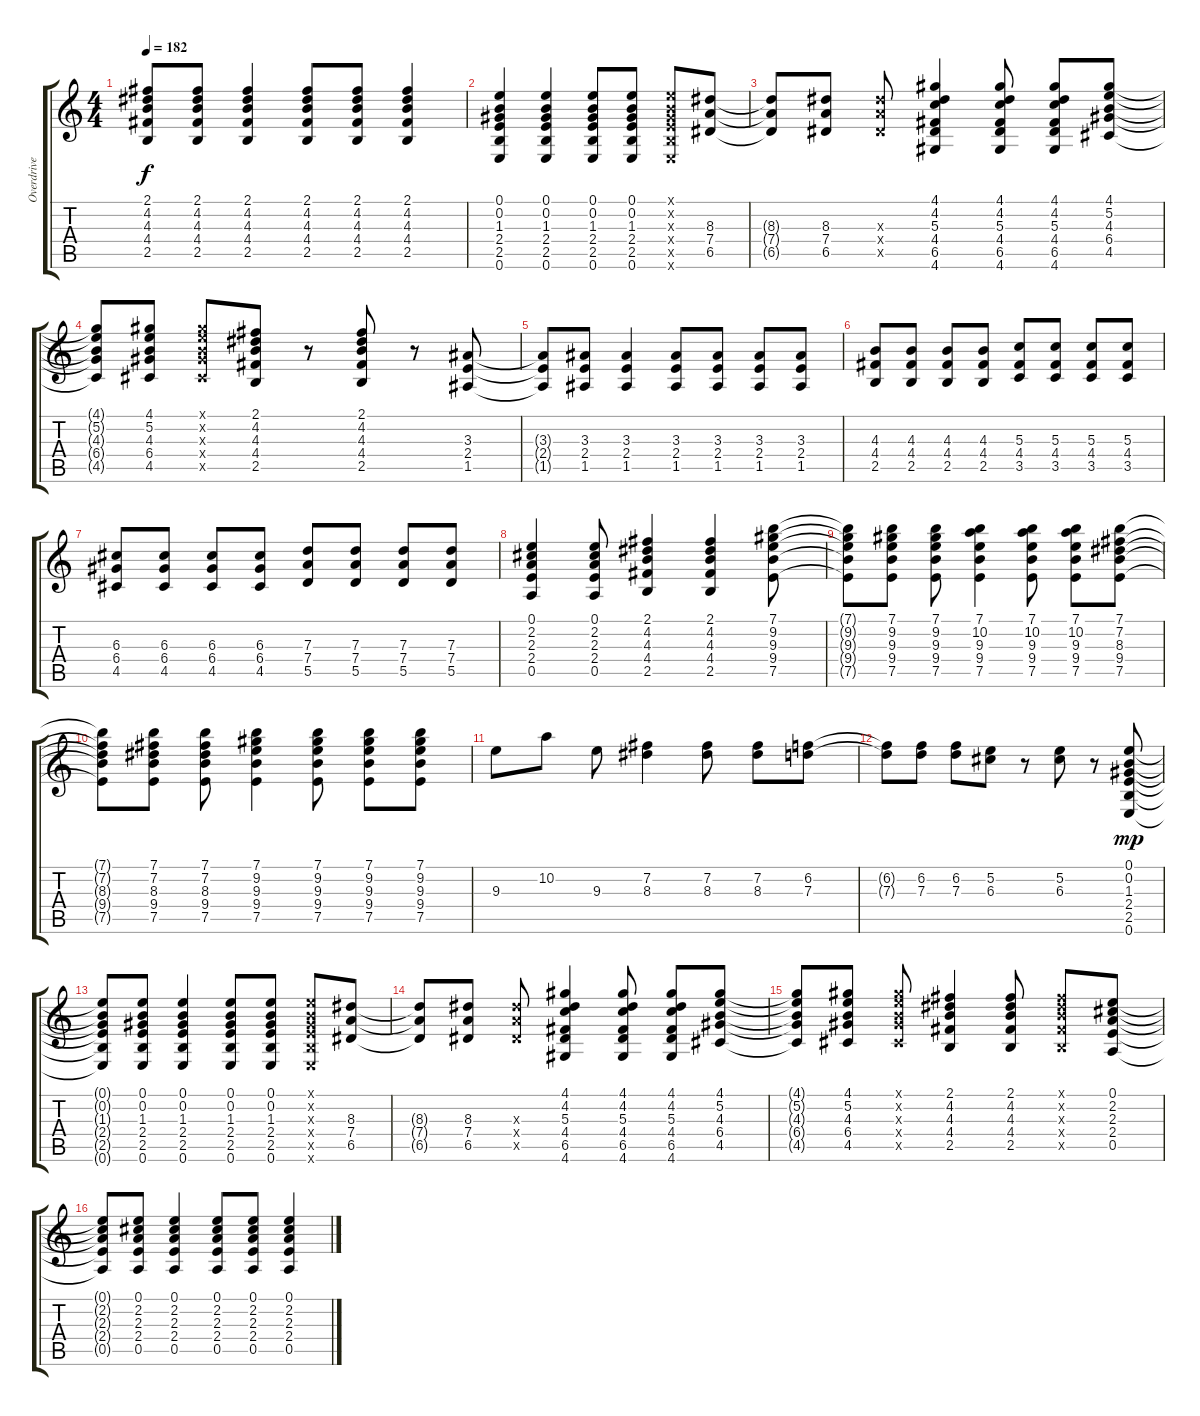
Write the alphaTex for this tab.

\track ("Overdrive Guitar" "Overdrive ") {instrument electricguitarclean}
\staff {score tabs}
\tuning (E4 B3 G3 D3 A2 E2) {hide}
\ts (4 4)
\tempo 182
\clef g2
\ks c
(2.1{t} 4.2{t} 4.3{t} 4.4{t} 2.5{t}).8{dy f} (2.1 4.2 4.3 4.4 2.5).8 (2.1 4.2 4.3 4.4 2.5).4 (2.1 4.2 4.3 4.4 2.5).8 (2.1 4.2 4.3 4.4 2.5).8 (2.1 4.2 4.3 4.4 2.5).4 |
(0.1 0.2 1.3 2.4 2.5 0.6).4 (0.1 0.2 1.3 2.4 2.5 0.6).4 (0.1 0.2 1.3 2.4 2.5 0.6).8 (0.1 0.2 1.3 2.4 2.5 0.6).8 (0.1{x} 0.2{x} 1.3{x} 2.4{x} 2.5{x} 0.6{x}).8 (8.3 7.4 6.5).8 |
(8.3{t} 7.4{t} 6.5{t}).8 (8.3 7.4 6.5).8 (8.3{x} 7.4{x} 6.5{x}).8 (4.1 4.2 5.3 4.4 6.5 4.6).4 (4.1 4.2 5.3 4.4 6.5 4.6).8 (4.1 4.2 5.3 4.4 6.5 4.6).8 (4.1 5.2 4.3 6.4 4.5).8 |
(4.1{t} 5.2{t} 4.3{t} 6.4{t} 4.5{t}).8 (4.1 5.2 4.3 6.4 4.5).8 (4.1{x} 5.2{x} 4.3{x} 6.4{x} 4.5{x}).8 (2.1 4.2 4.3 4.4 2.5).8 r.8 (2.1 4.2 4.3 4.4 2.5).8 r.8 (3.3 2.4 1.5).8 |
(3.3{t} 2.4{t} 1.5{t}).8 (3.3 2.4 1.5).8 (3.3 2.4 1.5).4 (3.3 2.4 1.5).8 (3.3 2.4 1.5).8 (3.3 2.4 1.5).8 (3.3 2.4 1.5).8 |
(4.3 4.4 2.5).8 (4.3 4.4 2.5).8 (4.3 4.4 2.5).8 (4.3 4.4 2.5).8 (5.3 4.4 3.5).8 (5.3 4.4 3.5).8 (5.3 4.4 3.5).8 (5.3 4.4 3.5).8 |
(6.3 6.4 4.5).8 (6.3 6.4 4.5).8 (6.3 6.4 4.5).8 (6.3 6.4 4.5).8 (7.3 7.4 5.5).8 (7.3 7.4 5.5).8 (7.3 7.4 5.5).8 (7.3 7.4 5.5).8 |
(0.1 2.2 2.3 2.4 0.5).4 (0.1 2.2 2.3 2.4 0.5).8 (2.1 4.2 4.3 4.4 2.5).4 (2.1 4.2 4.3 4.4 2.5).4 (7.1 9.2 9.3 9.4 7.5).8 |
(7.1{t} 9.2{t} 9.3{t} 9.4{t} 7.5{t}).8 (7.1 9.2 9.3 9.4 7.5).8 (7.1 9.2 9.3 9.4 7.5).8 (7.1 10.2 9.3 9.4 7.5).4 (7.1 10.2 9.3 9.4 7.5).8 (7.1 10.2 9.3 9.4 7.5).8 (7.1 7.2 8.3 9.4 7.5).8 |
(7.1{t} 7.2{t} 8.3{t} 9.4{t} 7.5{t}).8 (7.1 7.2 8.3 9.4 7.5).8 (7.1 7.2 8.3 9.4 7.5).8 (7.1 9.2 9.3 9.4 7.5).4 (7.1 9.2 9.3 9.4 7.5).8 (7.1 9.2 9.3 9.4 7.5).8 (7.1 9.2 9.3 9.4 7.5).8 |
9.3.8 10.2.8 9.3.8 (7.2 8.3).4 (7.2 8.3).8 (7.2 8.3).8 (6.2 7.3).8 |
(6.2{t} 7.3{t}).8 (6.2 7.3).8 (6.2 7.3).8 (5.2 6.3).8 r.8 (5.2 6.3).8 r.8 (0.1 0.2 1.3 2.4 2.5 0.6).8{dy mp} |
(0.1{t} 0.2{t} 1.3{t} 2.4{t} 2.5{t} 0.6{t}).8 (0.1 0.2 1.3 2.4 2.5 0.6).8 (0.1 0.2 1.3 2.4 2.5 0.6).4 (0.1 0.2 1.3 2.4 2.5 0.6).8 (0.1 0.2 1.3 2.4 2.5 0.6).8 (0.1{x} 0.2{x} 1.3{x} 2.4{x} 2.5{x} 0.6{x}).8 (8.3 7.4 6.5).8 |
(8.3{t} 7.4{t} 6.5{t}).8 (8.3 7.4 6.5).8 (8.3{x} 7.4{x} 6.5{x}).8 (4.1 4.2 5.3 4.4 6.5 4.6).4 (4.1 4.2 5.3 4.4 6.5 4.6).8 (4.1 4.2 5.3 4.4 6.5 4.6).8 (4.1 5.2 4.3 6.4 4.5).8 |
(4.1{t} 5.2{t} 4.3{t} 6.4{t} 4.5{t}).8 (4.1 5.2 4.3 6.4 4.5).8 (4.1{x} 5.2{x} 4.3{x} 6.4{x} 4.5{x}).8 (2.1 4.2 4.3 4.4 2.5).4 (2.1 4.2 4.3 4.4 2.5).8 (2.1{x} 4.2{x} 4.3{x} 4.4{x} 2.5{x}).8 (0.1 2.2 2.3 2.4 0.5).8 |
(0.1{t} 2.2{t} 2.3{t} 2.4{t} 0.5{t}).8 (0.1 2.2 2.3 2.4 0.5).8 (0.1 2.2 2.3 2.4 0.5).4 (0.1 2.2 2.3 2.4 0.5).8 (0.1 2.2 2.3 2.4 0.5).8 (0.1 2.2 2.3 2.4 0.5).4
